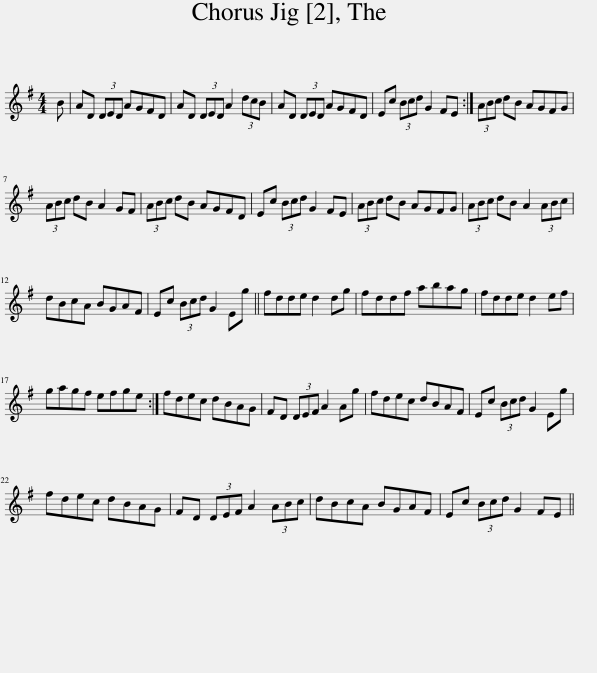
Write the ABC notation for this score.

X:1
L:1/8
M:4/4
I:linebreak $
K:G
V:1 treble
V:1
 B | AD (3DED AGFD | AD (3DED A2 (3dcB | AD (3DED AGFD | Ec (3Bcd G2 FE :| %5
 (3ABc dB AGFG |$ (3ABc dB A2 GF | (3ABc dB AGFD | Ec (3Bcd G2 FE | (3ABc dB AGFG | %10
 (3ABc dB A2 (3ABc |$ dBcA BGAF | Ec (3Bcd G2 Eg || fdde d2 dg | fddf abag | %15
 fdde d2 ef |$ gagf efge :| fdec dBAG | FD (3DEF A2 Ag | fdec dBAF | %20
 Ec (3Bcd G2 Eg |$ fdec dBAG | FD (3DEF A2 (3ABc | dBcA BGAF | Ec (3Bcd G2 FE || %25
